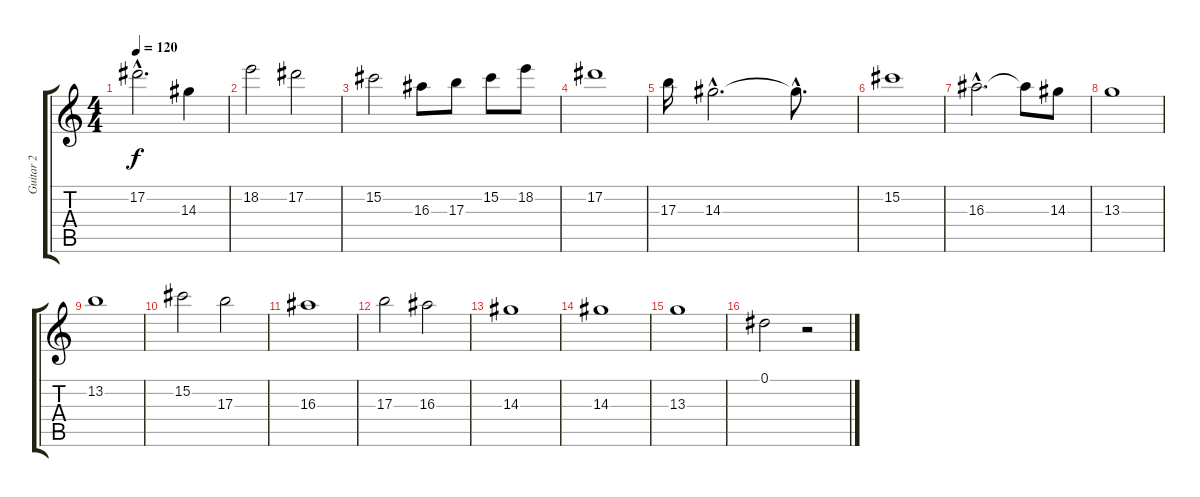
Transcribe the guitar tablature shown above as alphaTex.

\track ("Guitar 2" "Guitar 2") {instrument overdrivenguitar}
\staff {score tabs}
\tuning (Eb4 Bb3 Gb3 Db3 Ab2 Eb2) {hide}
\ts (4 4)
\tempo 120
\clef g2
\ks c
17.2{hac}.2{d dy f} 14.3.4 |
18.2.2 17.2.2 |
15.2.2 16.3.8 17.3.8 15.2.8 18.2.8 |
17.2.1 |
17.3.16 14.3{hac}.2{d} 14.3{hac t}.8{d} |
15.2.1 |
16.3{hac}.2{d} 16.3{t}.8 14.3.8 |
13.3.1 |
13.2.1 |
15.2.2 17.3.2 |
16.3.1 |
17.3.2 16.3.2 |
14.3.1 |
14.3.1 |
13.3.1 |
0.1.2 r.2
